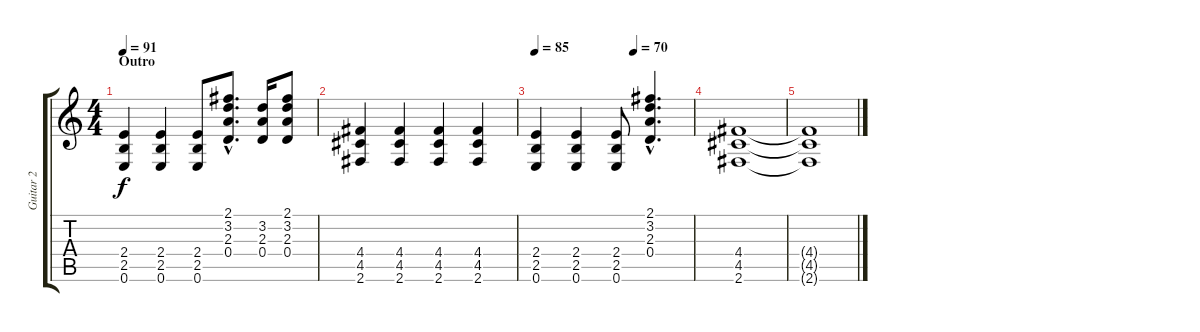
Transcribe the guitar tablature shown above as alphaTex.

\track ("Guitar 2" "Guitar 2") {instrument distortionguitar}
\staff {score tabs}
\tuning (E4 B3 G3 D3 A2 E2) {hide}
\ts (4 4)
\section ("" "Outro")
\tempo 91
\clef g2
\ks c
(2.4 2.5 0.6).4{dy f} (2.4 2.5 0.6).4 (2.4 2.5 0.6).8 (2.1{hac} 3.2{hac} 2.3{hac} 0.4{hac}).8{d} (3.2 2.3 0.4).16 (2.1 3.2 2.3 0.4).8 |
(4.4 4.5 2.6).4 (4.4 4.5 2.6).4 (4.4 4.5 2.6).4 (4.4 4.5 2.6).4 |
\tempo 85
\tempo (70 0.625)
(2.4 2.5 0.6).4 (2.4 2.5 0.6).4 (2.4 2.5 0.6).8 (2.1{hac} 3.2{hac} 2.3{hac} 0.4{hac}).4{d} |
(4.4 4.5 2.6).1 |
(4.4{t} 4.5{t} 2.6{t}).1
